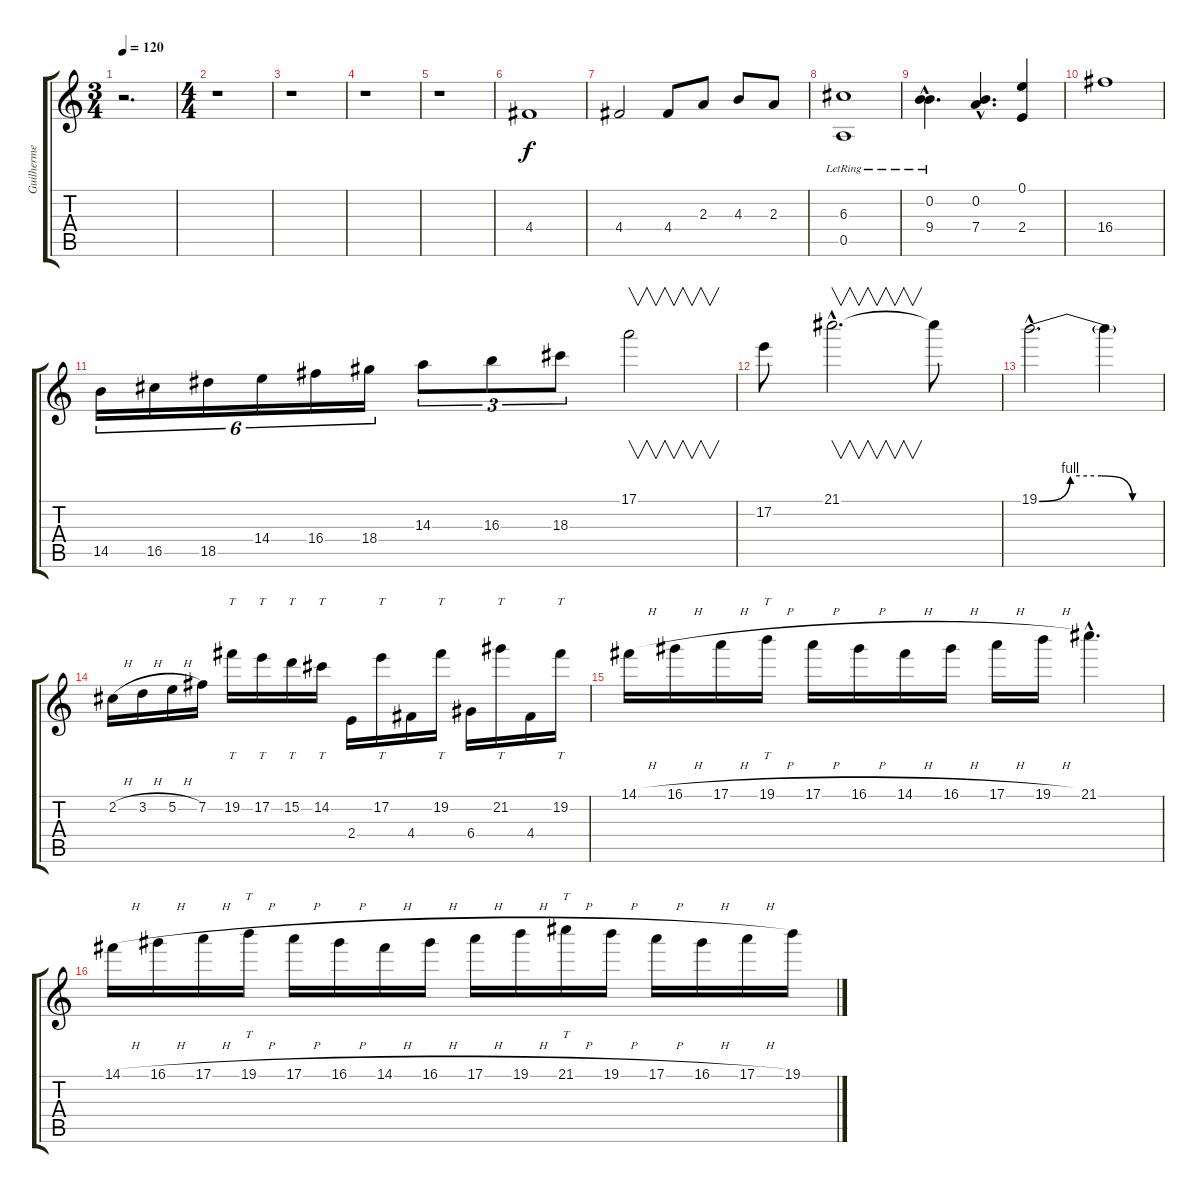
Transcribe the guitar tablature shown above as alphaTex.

\track ("Guilherme Wallau(Solo)" "Guilherme ") {instrument overdrivenguitar}
\staff {score tabs}
\tuning (E4 B3 G3 D3 A2 E2) {hide}
\ts (3 4)
\tempo 120
\clef g2
\ks c
r.2{d dy f instrument overdrivenguitar} |
\ts (4 4)
r.1 |
r.1 |
r.1 |
r.1 |
4.4.1 |
4.4.2 4.4.8 2.3.8 4.3.8 2.3.8 |
(6.3 0.5{lr}).1 |
(0.2{hac lr} 9.4{hac}).4{d} (0.2{hac} 7.4{hac}).4{d} (0.1 2.4).4 |
16.4.1 |
14.5.16{tu (6 4)} 16.5.16{tu (6 4)} 18.5.16{tu (6 4)} 14.4.16{tu (6 4)} 16.4.16{tu (6 4)} 18.4.16{tu (6 4)} 14.3.8{tu (3 2)} 16.3.8{tu (3 2)} 18.3.8{tu (3 2)} 17.1.2{v} |
17.2.8 21.1{hac}.2{v d} 21.1{t}.8 |
19.1{be (custom 0 0 15 4 30 4 45 0 60 0) hac}.2{d} 19.1{t}.4 |
2.2{h}.16 3.2{h}.16 5.2{h}.16 7.2.16 19.2.16{tt} 17.2.16{tt} 15.2.16{tt} 14.2.16{tt} 2.4.16 17.2.16{tt} 4.4.16 19.2.16{tt} 6.4.16 21.2.16{tt} 4.4.16 19.2.16{tt} |
14.1{h}.16 16.1{h}.16 17.1{h}.16 19.1{h}.16{tt} 17.1{h}.16 16.1{h}.16 14.1{h}.16 16.1{h}.16 17.1{h}.16 19.1{h}.16 21.1{hac}.4{d} |
14.1{h}.16 16.1{h}.16 17.1{h}.16 19.1{h}.16{tt} 17.1{h}.16 16.1{h}.16 14.1{h}.16 16.1{h}.16 17.1{h}.16 19.1{h}.16 21.1{h}.16{tt} 19.1{h}.16 17.1{h}.16 16.1{h}.16 17.1{h}.16 19.1{h}.16
